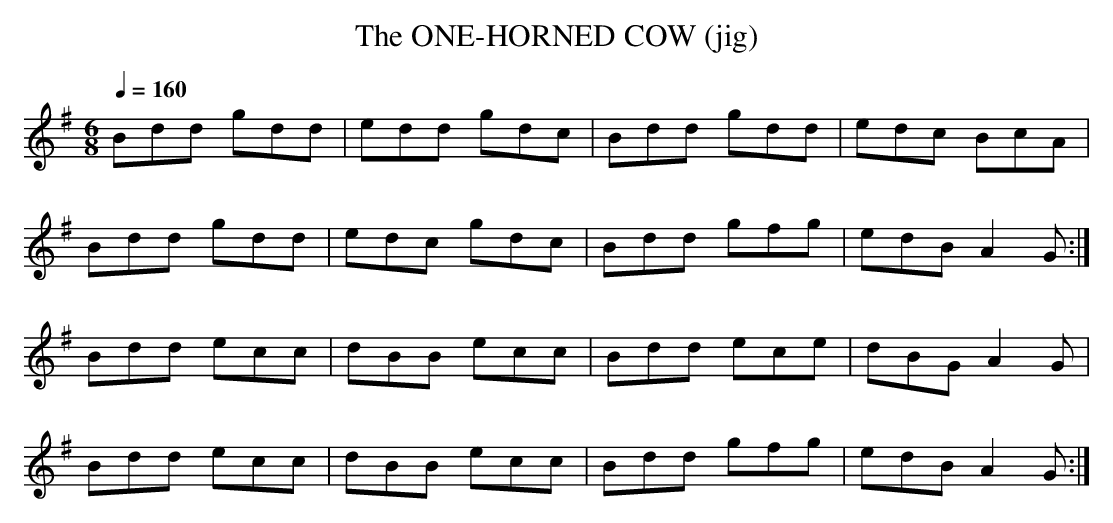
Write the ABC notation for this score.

X:1
T:ONE-HORNED COW (jig), The
Q:1/4=160
M:6/8
L:1/8
K:G
Bdd gdd|edd gdc|Bdd gdd|edc BcA|
Bdd gdd|edc gdc|Bdd gfg|edB A2G:|
Bdd ecc|dBB ecc|Bdd ece|dBG A2G|
Bdd ecc|dBB ecc|Bdd gfg|edB A2G:|
